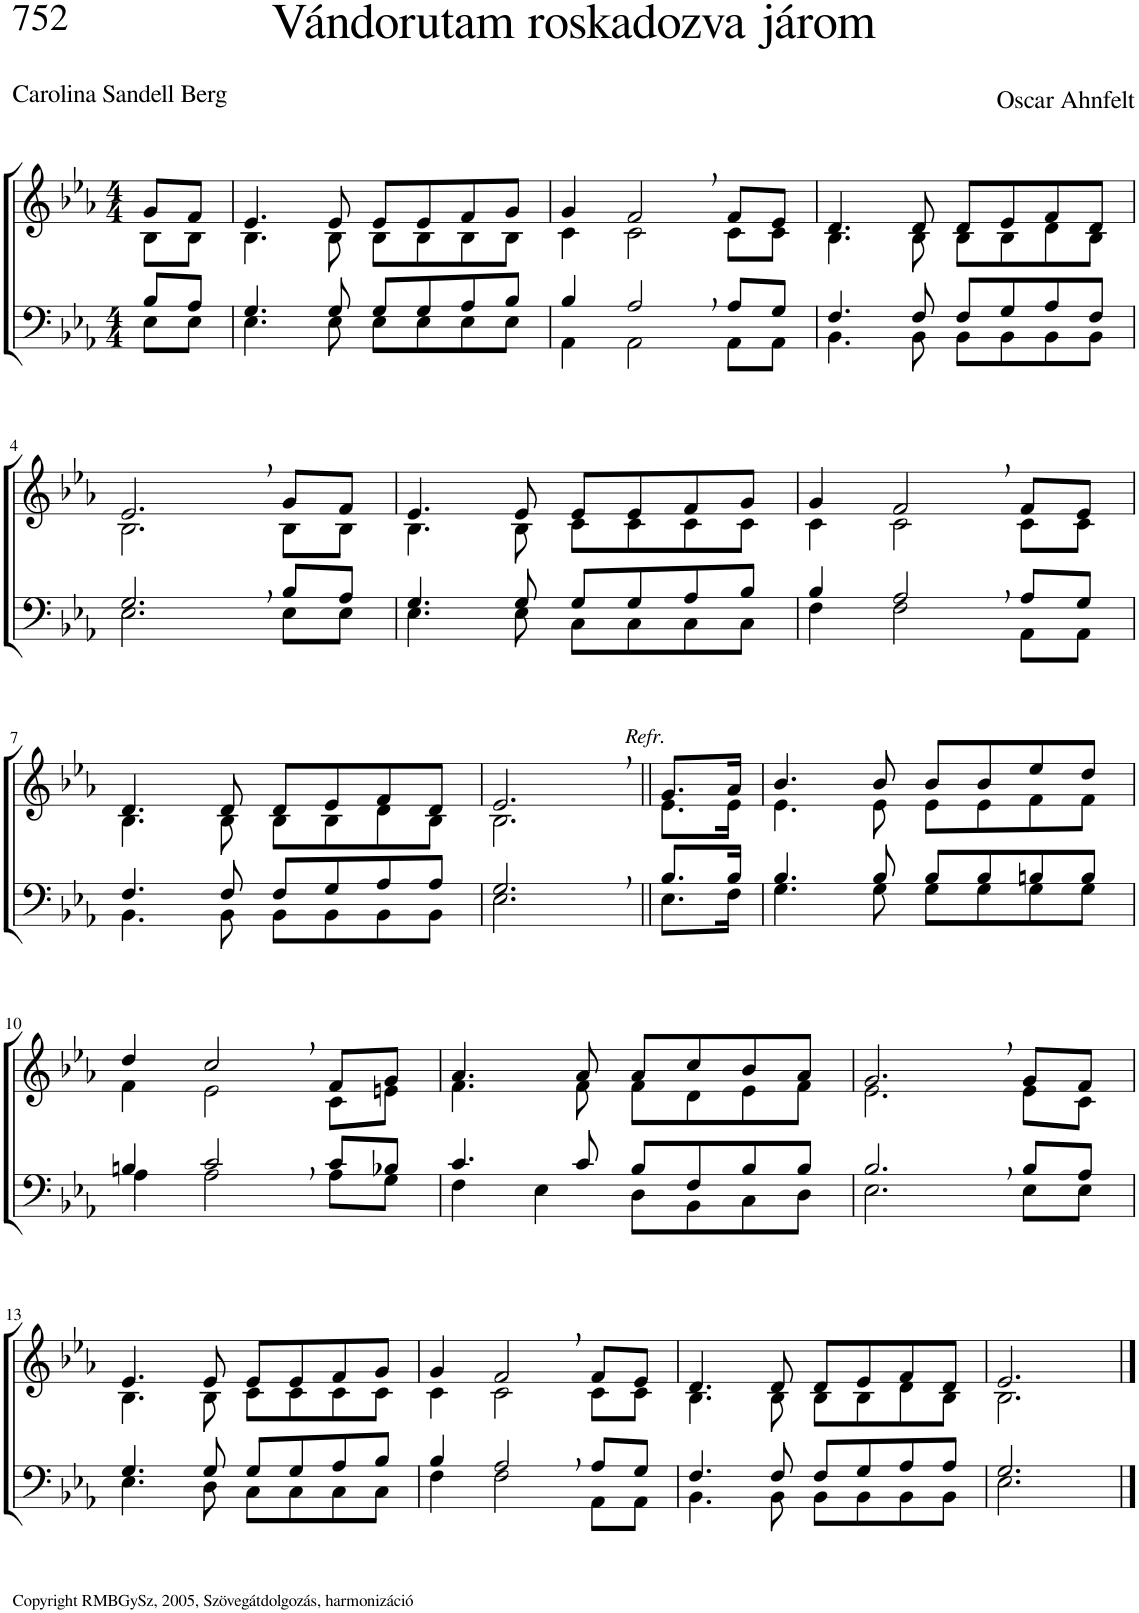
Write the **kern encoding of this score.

**kern	**kern
*part2	*part1
*staff2	*staff1
*I"Men	*I"Women
*clefF4	*clefG2
*k[b-e-a-]	*k[b-e-a-]
*M4/4	*M4/4
=	=
*^	*^
8B-/L	8E-\L	8g/L	8B-\L
8A-/J	8E-\J	8f/J	8B-\J
=1	=1	=1	=1
4.G/	4.E-\	4.e-/	4.B-\
8G/	8E-\	8e-/	8B-\
8G/L	8E-\L	8e-/L	8B-\L
8G/	8E-\	8e-/	8B-\
8A-/	8E-\	8f/	8B-\
8B-/J	8E-\J	8g/J	8B-\J
=2	=2	=2	=2
4B-/	4AA-\	4g/	4c\
2A-,/	2AA-\	2f,/	2c\
8A-/L	8AA-\L	8f/L	8c\L
8G/J	8AA-\J	8e-/J	8c\J
=3	=3	=3	=3
4.F/	4.BB-\	4.d/	4.B-\
8F/	8BB-\	8d/	8B-\
8F/L	8BB-\L	8d/L	8B-\L
8G/	8BB-\	8e-/	8B-\
8A-/	8BB-\	8f/	8d\
8F/J	8BB-\J	8d/J	8B-\J
!!LO:LB:g=z	!!
=4	=4	=4	=4
2.G,/	2.E-\	2.e-,/	2.B-\
8B-/L	8E-\L	8g/L	8B-\L
8A-/J	8E-\J	8f/J	8B-\J
=5	=5	=5	=5
4.G/	4.E-\	4.e-/	4.B-\
8G/	8E-\	8e-/	8B-\
8G/L	8C\L	8e-/L	8c\L
8G/	8C\	8e-/	8c\
8A-/	8C\	8f/	8c\
8B-/J	8C\J	8g/J	8c\J
=6	=6	=6	=6
4B-/	4F\	4g/	4c\
2A-,/	2F\	2f,/	2c\
8A-/L	8AA-\L	8f/L	8c\L
8G/J	8AA-\J	8e-/J	8c\J
!!LO:LB:g=z	!!
=7	=7	=7	=7
4.F/	4.BB-\	4.d/	4.B-\
8F/	8BB-\	8d/	8B-\
8F/L	8BB-\L	8d/L	8B-\L
8G/	8BB-\	8e-/	8B-\
8A-/	8BB-\	8f/	8d\
8A-/J	8BB-\J	8d/J	8B-\J
=8	=8	=8	=8
2.G,/	2.E-\	2.e-,/	2.B-\
=8X1||	=8X1||	=8X1||	=8X1||
!	!	!LO:TX:a:i:t=Refr.	!
8.B-/L	8.E-\L	8.g/L	8.e-\L
16B-/Jk	16F\Jk	16a-/Jk	16e-\Jk
=9	=9	=9	=9
4.B-/	4.G\	4.b-/	4.e-\
8B-/	8G\	8b-/	8e-\
8B-/L	8G\L	8b-/L	8e-\L
8B-/	8G\	8b-/	8e-\
8Bn/	8G\	8ee-/	8f\
8B/J	8G\J	8dd/J	8f\J
!!LO:LB:g=z	!!
=10	=10	=10	=10
4Bn/	4A-\	4dd/	4f\
2c,/	2A-\	2cc,/	2e-\
8c/L	8A-\L	8f/L	8c\L
8B-X/J	8G\J	8g/J	8en\J
=11	=11	=11	=11
4.c/	4F\	4.a-/	4.f\
.	4E-\	.	.
8c/	.	8a-/	8f\
8B-/L	8D\L	8a-/L	8f\L
8F/	8BB-\	8cc/	8d\
8B-/	8C\	8b-/	8e-\
8B-/J	8D\J	8a-/J	8f\J
=12	=12	=12	=12
2.B-,/	2.E-\	2.g,/	2.e-\
8B-/L	8E-\L	8g/L	8e-\L
8A-/J	8E-\J	8f/J	8c\J
!!LO:LB:g=z	!!
=13	=13	=13	=13
4.G/	4.E-\	4.e-/	4.B-\
8G/	8D\	8e-/	8B-\
8G/L	8C\L	8e-/L	8c\L
8G/	8C\	8e-/	8c\
8A-/	8C\	8f/	8c\
8B-/J	8C\J	8g/J	8c\J
=14	=14	=14	=14
4B-/	4F\	4g/	4c\
2A-,/	2F\	2f,/	2c\
8A-/L	8AA-\L	8f/L	8c\L
8G/J	8AA-\J	8e-/J	8c\J
=15	=15	=15	=15
4.F/	4.BB-\	4.d/	4.B-\
8F/	8BB-\	8d/	8B-\
8F/L	8BB-\L	8d/L	8B-\L
8G/	8BB-\	8e-/	8B-\
8A-/	8BB-\	8f/	8d\
8A-/J	8BB-\J	8d/J	8B-\J
=16	=16	=16	=16
2.G/	2.E-\	2.e-/	2.B-\
*v	*v	*	*
*	*v	*v
==	==
*-	*-
